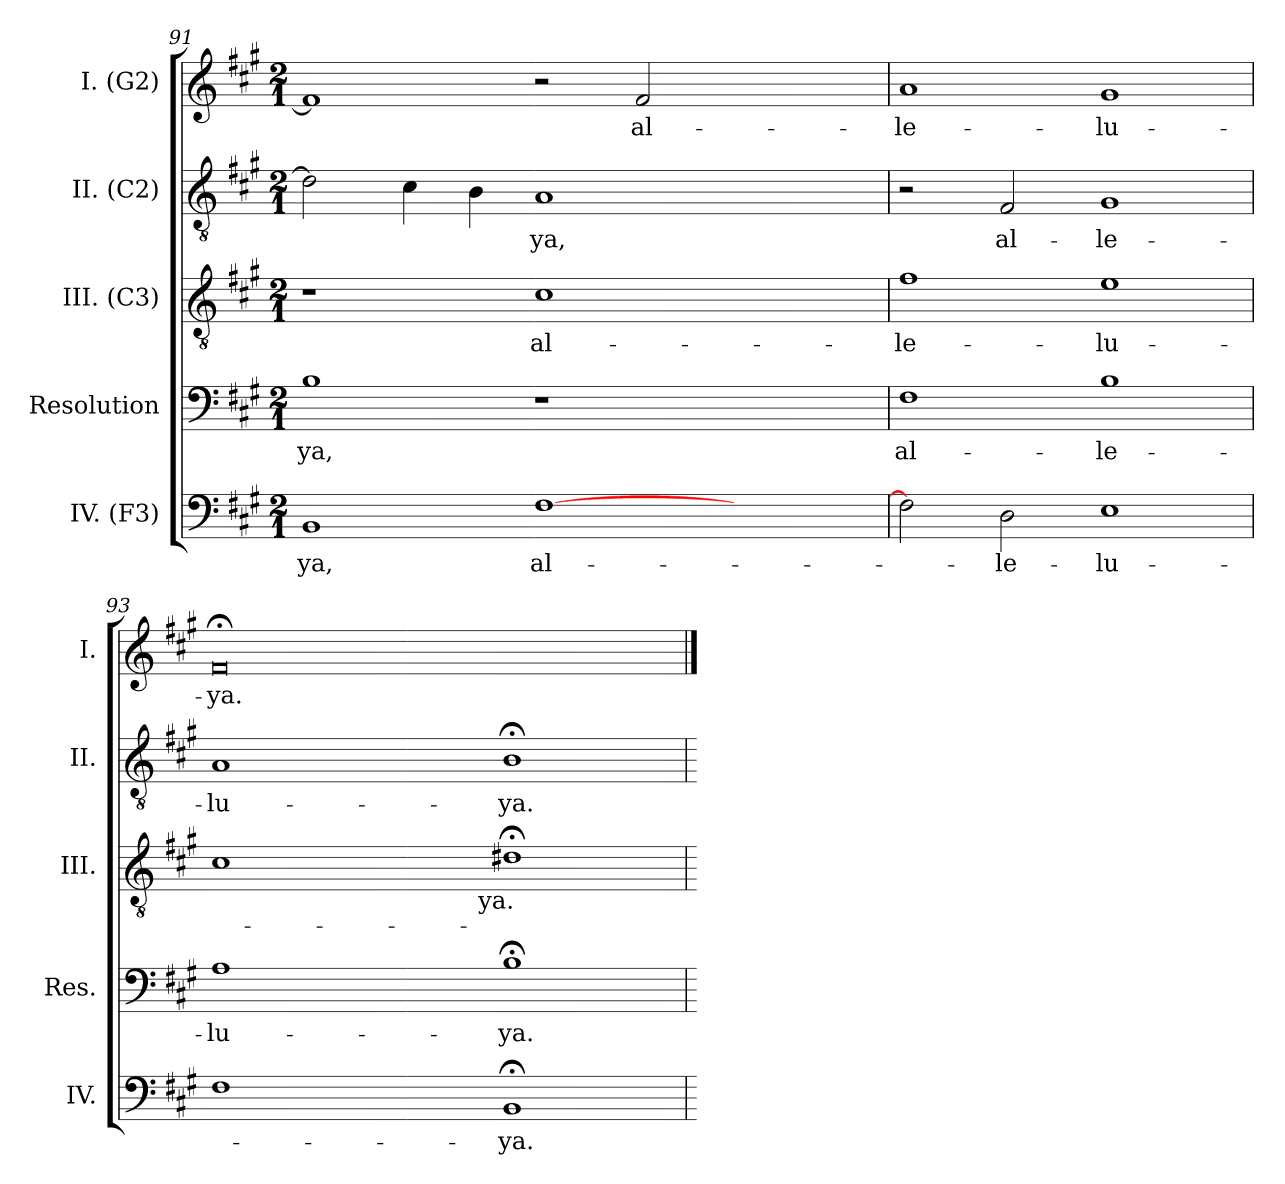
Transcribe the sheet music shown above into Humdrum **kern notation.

**kern	**text	**kern	**text	**kern	**text	**kern	**text	**kern	**text
*part5	*part5	*part4	*part4	*part3	*part3	*part2	*part2	*part1	*part1
*staff5	*staff5	*staff4	*staff4	*staff3	*staff3	*staff2	*staff2	*staff1	*staff1
*I"IV. (F3)	*	*I"Resolution	*	*I"III. (C3)	*	*I"II. (C2)	*	*I"I. (G2)	*
*I'IV.	*	*I'Res.	*	*I'III.	*	*I'II.	*	*I'I.	*
*clefF4	*	*clefF4	*	*clefGv2	*	*clefGv2	*	*clefG2	*
*k[f#c#g#]	*	*k[f#c#g#]	*	*k[f#c#g#]	*	*k[f#c#g#]	*	*k[f#c#g#]	*
*A:	*	*A:	*	*A:	*	*A:	*	*A:	*
*M2/1	*	*M2/1	*	*M2/1	*	*M2/1	*	*M2/1	*
=91	=91	=91	=91	=91	=91	=91	=91	=91	=91
!	!LO:LY:b:cj	!	!LO:LY:b:cj	!	!	!	!	!	!
1BB	-ya,	1B	-ya,	1r	.	2d\]	.	1f#]	.
.	.	.	.	.	.	4c#\	.	.	.
.	.	.	.	.	.	4B\	.	.	.
!	!LO:LY:b:cj	!LO:N:vis=1	!	!	!LO:LY:b:cj	!	!LO:LY:b:cj	!	!
[>1F#	al-	0r	.	1c#	al-	1A	-ya,	2r	.
!	!	!	!	!	!	!	!	!	!LO:LY:b:cj
.	.	.	.	.	.	.	.	2f#/	al-
1ryy	.	.	.	1ryy	.	1ryy	.	1ryy	.
=92	=92	=92	=92	=92	=92	=92	=92	=92	=92
!	!	!	!LO:LY:b:cj	!	!LO:LY:b:cj	!	!	!	!LO:LY:b:cj
2F#\]	.	1F#	al-	1f#	-le-	2r	.	1a	-le-
!	!LO:LY:b:cj	!	!	!	!	!	!LO:LY:b:cj	!	!
2D\	-le-	.	.	.	.	2F#/	al-	.	.
!	!LO:LY:b:cj	!	!LO:LY:b:cj	!	!LO:LY:b:cj	!	!LO:LY:b:cj	!	!LO:LY:b:cj
1E	-lu-	1B	-le-	1e	-lu-	1G#	-le-	1g#	-lu-
=93	=93	=93	=93	=93	=93	=93	=93	=93	=93
!	!	!	!LO:LY:b:cj	!	!	!	!LO:LY:b:cj	!	!LO:LY:b:cj
*	*	*	*	*^	*	*	*	*	*
1F#	.	1A	-lu-	1c#	2ryy	.	1A	-lu-	0f#;<	-ya.
.	.	.	.	.	4ryy	.	.	.	.	.
.	.	.	.	.	8ryy	.	.	.	.	.
.	.	.	.	.	16ryy	.	.	.	.	.
.	.	.	.	.	64ryy	.	.	.	.	.
!	!	!	!	!	!LO:TX:b:t=ya.	!	!	!	!	!
.	.	.	.	.	1ryy	.	.	.	.	.
!	!LO:LY:b:cj	!	!LO:LY:b:cj	!	!	!	!	!LO:LY:b:cj	!	!
1BB;<	-ya.	1B;<	-ya.	1d#;<	.	.	1B;<	-ya.	.	.
.	.	.	.	.	32.ryy	.	.	.	.	.
*	*	*	*	*v	*v	*	*	*	*	*
=	==	=	==	=	==	=	==	==	==
*-	*-	*-	*-	*-	*-	*-	*-	*-	*-
